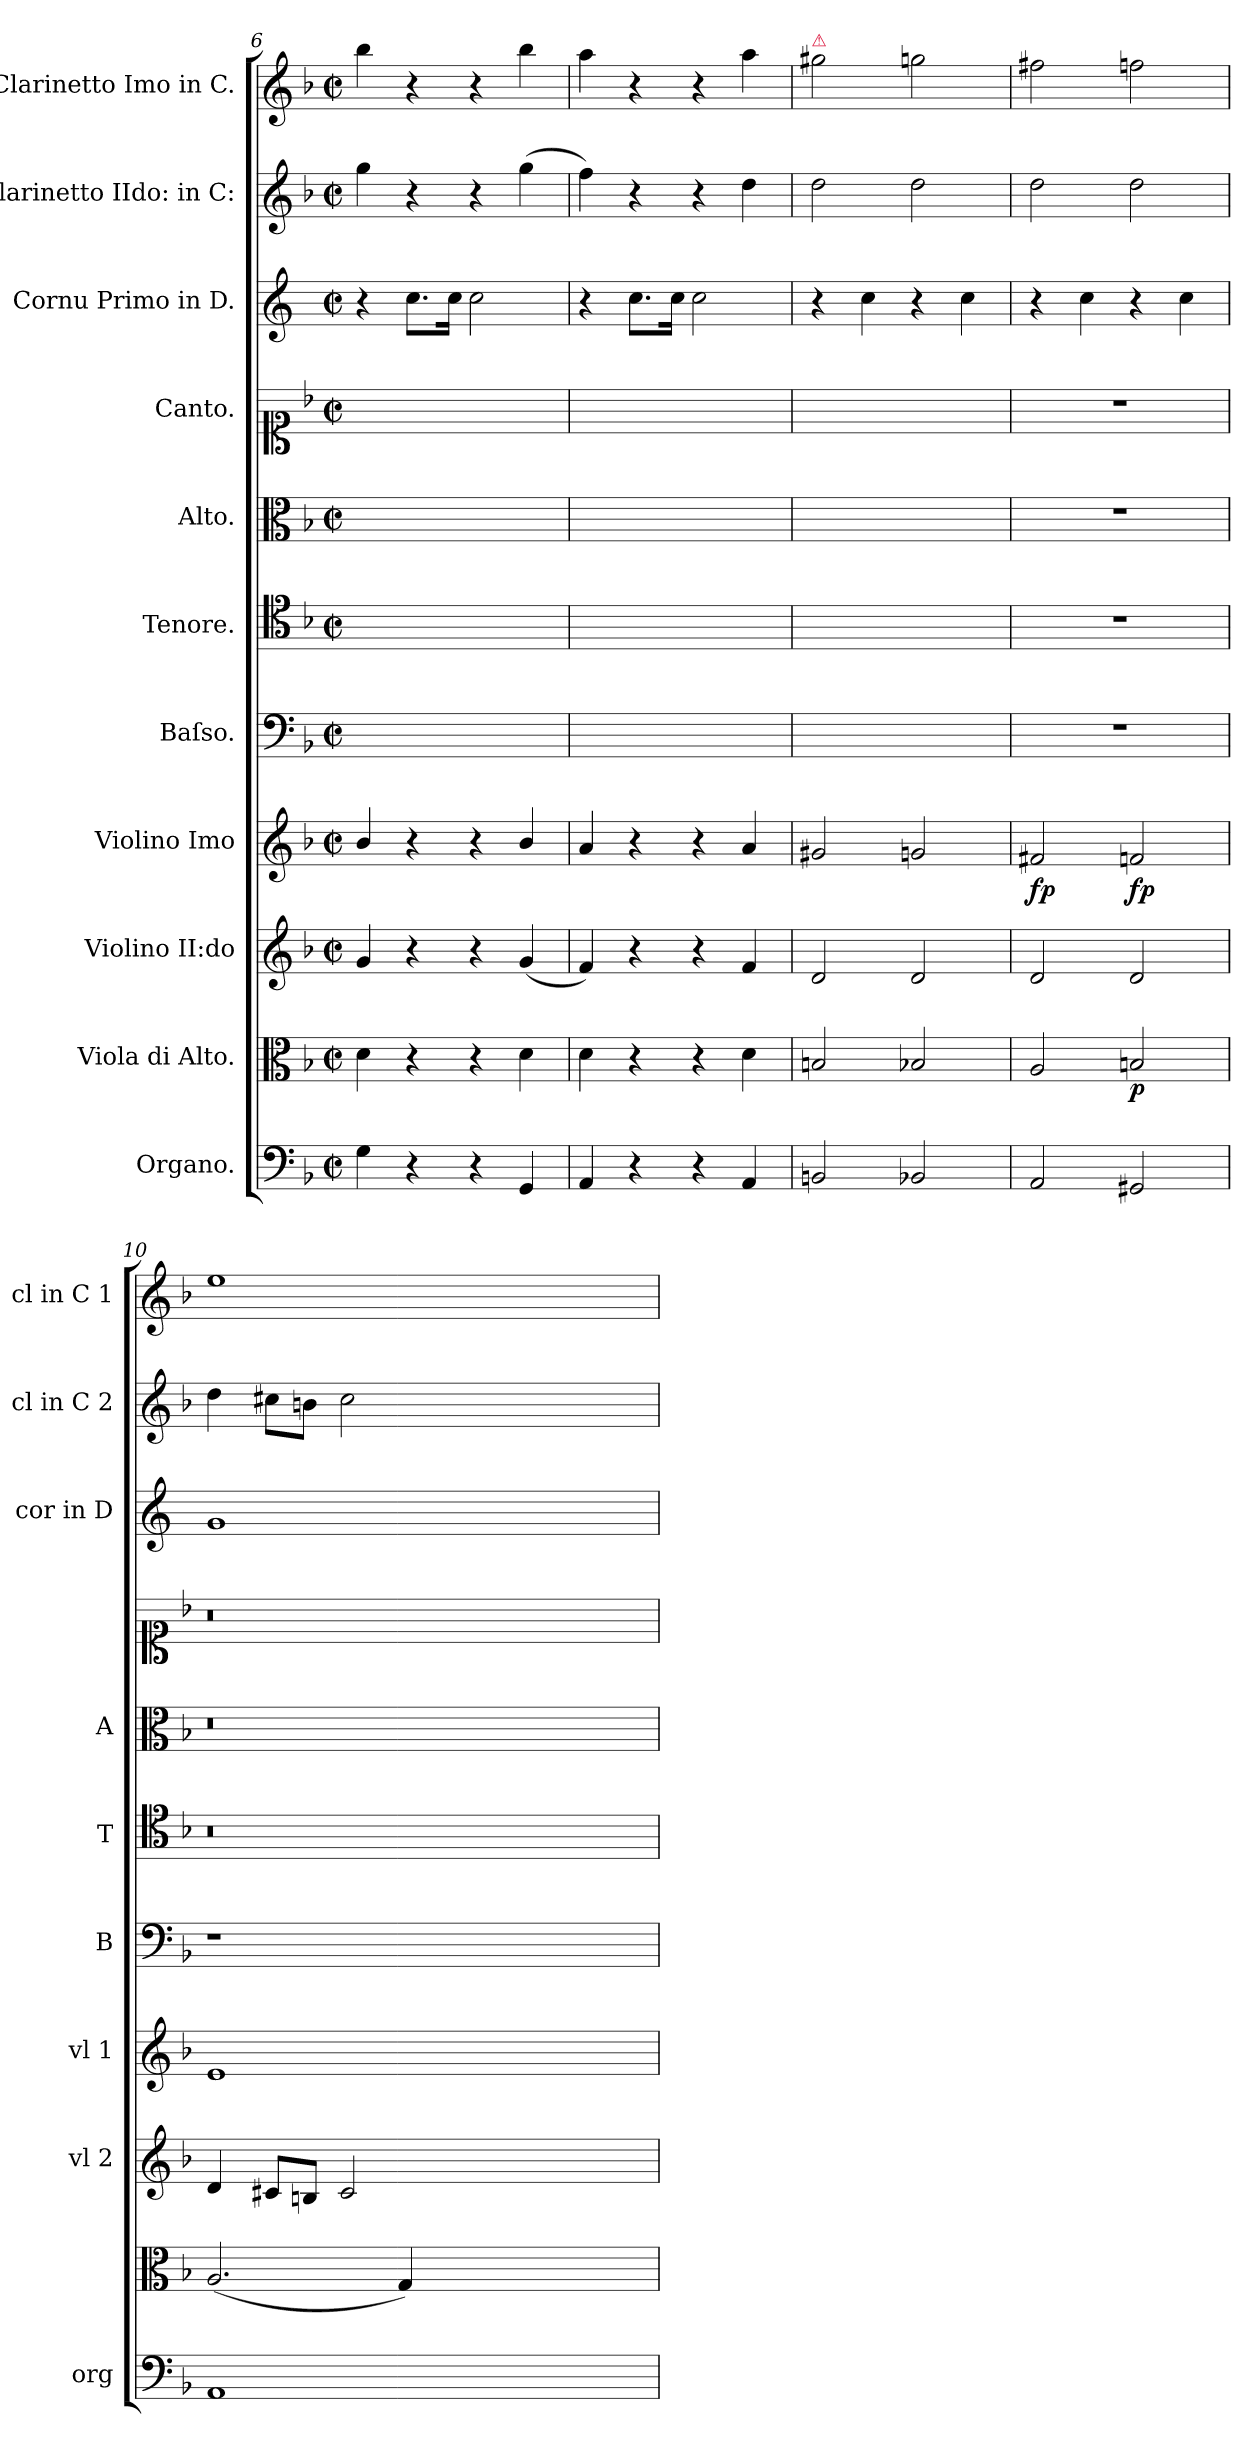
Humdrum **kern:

**kern	**kern	**dynam	**kern	**dynam	**kern	**dynam	**kern	**kern	**kern	**kern	**kern	**kern	**dynam	**kern
*part11	*part10	*part10	*part9	*part9	*part8	*part8	*part7	*part6	*part5	*part4	*part3	*part2	*part2	*part1
*staff11	*staff10	*staff10	*staff9	*staff9	*staff8	*staff8	*staff7	*staff6	*staff5	*staff4	*staff3	*staff2	*staff2	*staff1
*I"Organo.	*I"Viola di Alto.	*	*I"Violino II:do	*	*I"Violino Imo	*	*I"Baſso.	*I"Tenore.	*I"Alto.	*I"Canto.	*I"Cornu Primo in D.	*I"Clarinetto IIdo: in C:	*	*I"Clarinetto Imo in C.
*I'org	*	*	*I'vl 2	*	*I'vl 1	*	*I'B	*I'T	*I'A	*	*I'cor in D	*I'cl in C 2	*	*I'cl in C 1
*clefF4	*clefC3	*	*clefG2	*	*clefG2	*	*clefF4	*clefC4	*clefC3	*clefC1	*clefG2	*clefG2	*	*clefG2
*	*	*	*	*	*	*	*	*	*	*	*ITrd6c10	*	*	*
*k[b-]	*k[b-]	*	*k[b-]	*	*k[b-]	*	*k[b-]	*k[b-]	*k[b-]	*k[b-]	*k[f#c#]	*k[b-]	*	*k[b-]
*M2/2	*M2/2	*	*M2/2	*	*M2/2	*	*M2/2	*M2/2	*M2/2	*M2/2	*M2/2	*M2/2	*	*M2/2
*met(c|)	*met(c|)	*	*met(c|)	*	*met(c|)	*	*met(c|)	*met(c|)	*met(c|)	*met(c|)	*met(c|)	*met(c|)	*	*met(c|)
=6	=6	=6	=6	=6	=6	=6	=6	=6	=6	=6	=6	=6	=6	=6
4G\	4d\	.	4g/	.	4b-/	.	1ryy	1ryy	1ryy	1ryy	4r	4gg\	.	4bb-\
4r	4r	.	4r	.	4r	.	.	.	.	.	8.d\L	4r	.	4r
.	.	.	.	.	.	.	.	.	.	.	16d\Jk	.	.	.
4r	4r	.	4r	.	4r	.	.	.	.	.	2d\	4r	.	4r
4GG/	4d\	.	(<4g/	.	4b-/	.	.	.	.	.	.	(<4gg\	.	4bb-\
=7	=7	=7	=7	=7	=7	=7	=7	=7	=7	=7	=7	=7	=7	=7
4AA/	4d\	.	4f/)	.	4a/	.	1ryy	1ryy	1ryy	1ryy	4r	4ff\)	.	4aa\
4r	4r	.	4r	.	4r	.	.	.	.	.	8.d\L	4r	.	4r
.	.	.	.	.	.	.	.	.	.	.	16d\Jk	.	.	.
4r	4r	.	4r	.	4r	.	.	.	.	.	2d\	4r	.	4r
4AA/	4d\	.	4f/	.	4a/	.	.	.	.	.	.	4dd\	.	4aa\
=8	=8	=8	=8	=8	=8	=8	=8	=8	=8	=8	=8	=8	=8	=8
!	!	!	!	!	!	!	!	!	!	!	!	!	!	!LO:TX:a:color=crimson:t=⚠
!	!	!LO:DY:b	!	!LO:DY:a	!	!LO:DY:b	!	!	!	!	!	!	!LO:DY:b	!
2BBn/	2Bn/	fo	2d/	fo	2g#X/	fp&colon;	1ryy	1ryy	1ryy	1ryy	4r	2dd\	fo	2gg#X\
.	.	.	.	.	.	.	.	.	.	.	4d\	.	.	.
!	!	!	!	!	!	!LO:DY:b	!	!	!	!	!	!	!	!
2BB-X/	2B-X/	.	2d/	.	2gn/	fp&colon;	.	.	.	.	4r	2dd\	.	2ggn\
.	.	.	.	.	.	.	.	.	.	.	4d\	.	.	.
=9	=9	=9	=9	=9	=9	=9	=9	=9	=9	=9	=9	=9	=9	=9
!	!	!	!	!LO:DY:a	!	!LO:DY:b	!	!	!	!	!	!	!LO:DY:b	!
2AA/	2A/	.	2d/	po&colon;	2f#X/	fp	1r	1r	1r	1r	4r	2dd\	po	2ff#X\
.	.	.	.	.	.	.	.	.	.	.	4d\	.	.	.
!	!	!LO:DY:b	!	!	!	!LO:DY:b	!	!	!	!	!	!	!	!
2GG#X/	2Bn/	p	2d/	.	2fn/	fp.	.	.	.	.	4r	2dd\	.	2ffn\
.	.	.	.	.	.	.	.	.	.	.	4d\	.	.	.
=10	=10	=10	=10	=10	=10	=10	=10	=10	=10	=10	=10	=10	=10	=10
1AA	(<2.A/	.	4d/	.	1e	.	1r	0.r	0.r	0.r	1A	4dd\	.	1ee
.	.	.	8c#X/L	.	.	.	.	.	.	.	.	8cc#X\L	.	.
.	.	.	8Bn/J	.	.	.	.	.	.	.	.	8bn\J	.	.
.	.	.	2c#/	.	.	.	.	.	.	.	.	2cc#\	.	.
.	4G/)	.	.	.	.	.	.	.	.	.	.	.	.	.
0ryy	0ryy	.	0ryy	.	0ryy	.	0ryy	.	.	.	0ryy	0ryy	.	0ryy
=	=	=	=	=	=	=	=	=	=	=	=	=	=	=
*-	*-	*-	*-	*-	*-	*-	*-	*-	*-	*-	*-	*-	*-	*-
